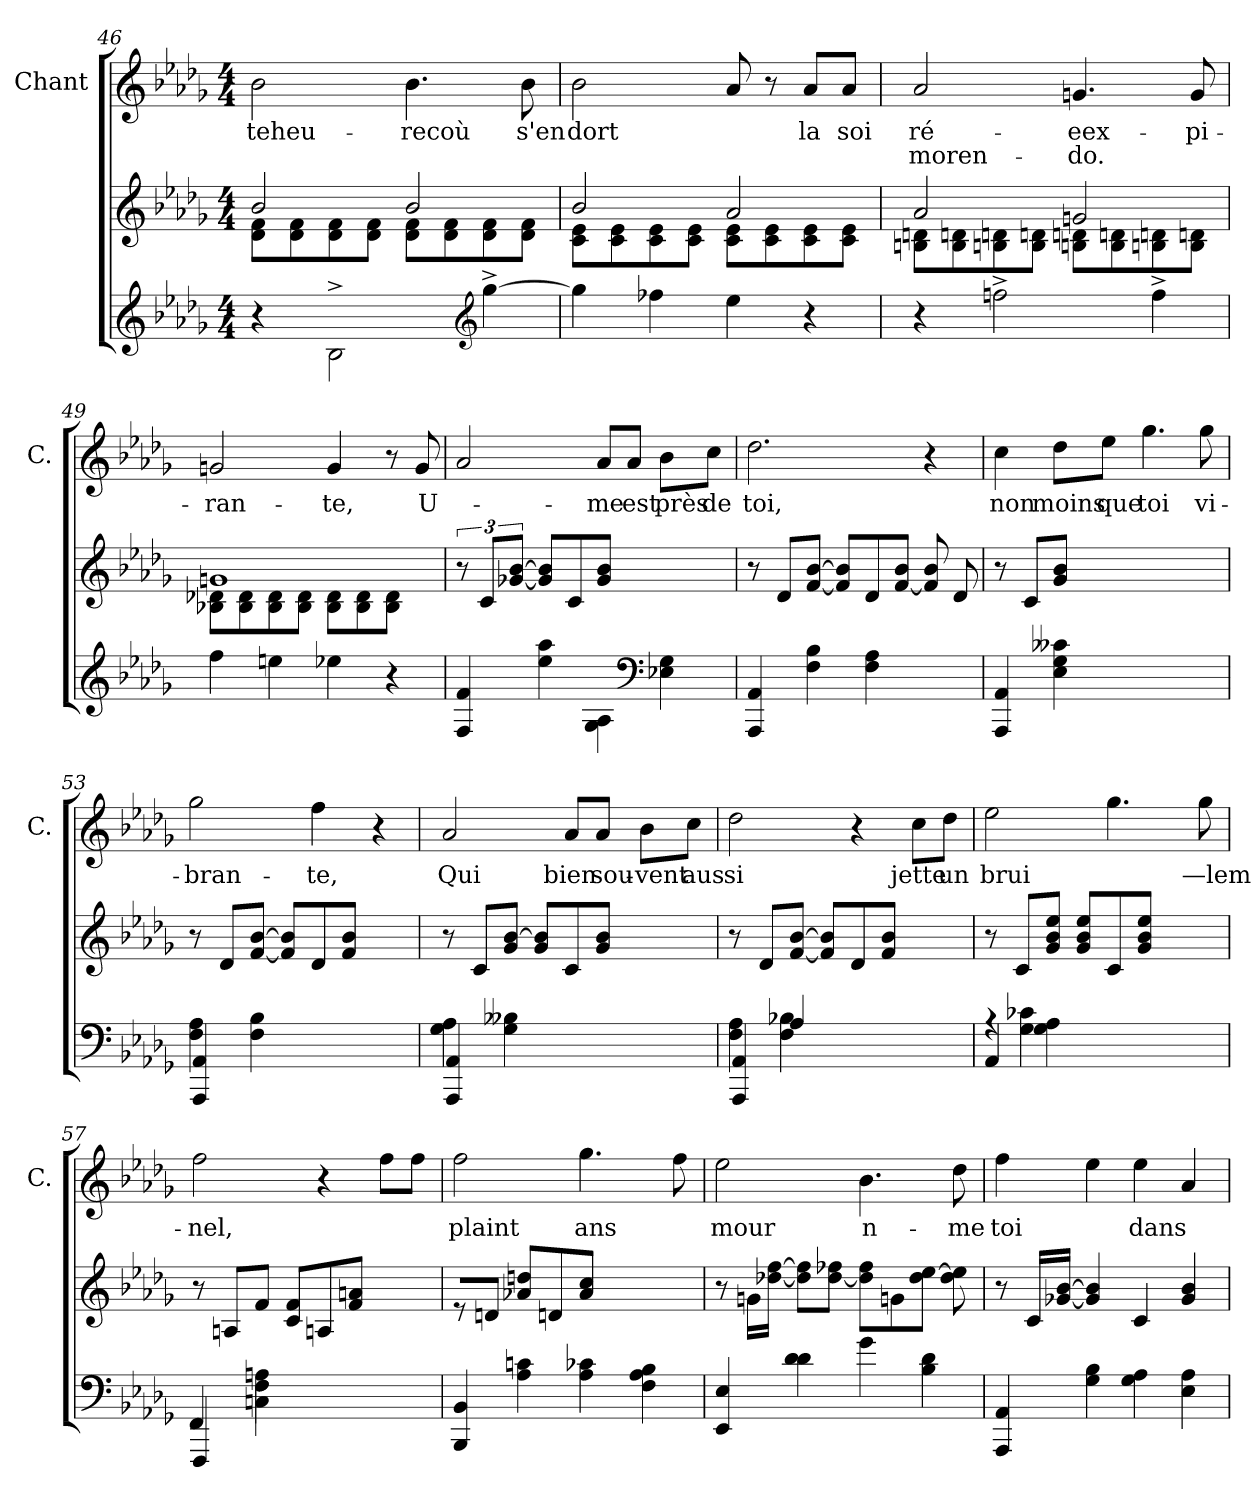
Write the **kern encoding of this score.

**kern	**kern	**kern	**text	**text
*part3	*part2	*part1	*part1	*part1
*staff3	*staff2	*staff1	*staff1	*staff1
*	*	*I"Chant	*	*
*	*	*I'C.	*	*
!!LO:LB:g=z
*clefG2	*clefG2	*clefG2	*	*
*k[b-e-a-d-g-]	*k[b-e-a-d-g-]	*k[b-e-a-d-g-]	*	*
*M4/4	*M4/4	*M4/4	*	*
=46	=46	=46	=46	=46
*	*^	*	*	*
4r	2b-i/	8fj\ 8d-j\L	2b-i\	teheu-	.
.	.	8fj\ 8d-j\	.	.	.
2B-^<Z\	.	8d-j\ 8fj\	.	.	.
.	.	8fj\ 8d-j\J	.	.	.
.	2b-i/	8fj\ 8d-j\L	4.b-i\	recoù	.
.	.	8fj\ 8d-j\	.	.	.
*clefG2	*	*	*	*	*
[4gg-^<Z\	.	8fj\ 8d-j\	.	.	.
.	.	8fj\ 8d-j\J	8b-i\	s'en	.
=47	=47	=47	=47	=47	=47
4gg-Z\]	2b-i/	8cj\ 8e-j\L	2b-i\	dort	.
.	.	8cj\ 8e-j\	.	.	.
4ff-XZ\	.	8e-j\ 8cj\	.	.	.
.	.	8e-j\ 8cj\J	.	.	.
4ee-Z\	2a-i/	8cj\ 8e-j\L	8a-i/	.	.
.	.	8e-j\ 8cj\	8r	.	.
4r	.	8e-j\ 8cj\	8a-i/L	la	.
.	.	8e-j\ 8cj\J	8a-i/J	soi	.
=48	=48	=48	=48	=48	=48
4r	2a-i/	8dnj\ 8Bnj\L	2a-i/	ré-	moren-
.	.	8dnj\ 8Bj\	.	.	.
2ffn^<Z\	.	8dnj\ 8Bnj\	.	.	.
.	.	8dnj\ 8Bj\J	.	.	.
.	2gni/	8dnj\ 8Bnj\L	4.gni/	eex-	do.
.	.	8dnj\ 8Bj\	.	.	.
4ff^<Z\	.	8dnj\ 8Bnj\	.	.	.
.	.	8dnj\ 8Bj\J	8gi/	pi-	.
=49	=49	=49	=49	=49	=49
4ffZ\	1gni/	8d-Xj\ 8B-Xj\L	2gni/	ran-	.
.	.	8B-j\ 8d-j\	.	.	.
4eenZ\	.	8d-j\ 8B-j\	.	.	.
.	.	8d-j\ 8B-j\J	.	.	.
4ee-XZ\	.	8B-j\ 8d-j\L	4gi/	te,	.
.	.	8B-j\ 8d-j\	.	.	.
4r	.	8B-j\ 8d-j\J	8r	.	.
.	.	8ryy	8gi/	U-	.
*	*v	*v	*	*	*
!!LO:LB:g=z
=50	=50	=50	=50	=50
4fZ/ 4FZ/	12r	2a-i/	.	.
.	12ci/L	.	.	.
.	[12g-Xi/ [12b-i/J	.	.	.
4ee-Z\ 4aa-Z\	8b-i]/ 8g-i]/L	.	.	.
.	8ci/	.	.	.
4G-Z\ 4A-Z\	8g-i/ 8b-i/J	8a-i/L	me	.
.	4.ryy	8a-i/J	est	.
*clefF4	*	*	*	*
4E-XZ\ 4G-Z\	.	8b-i\L	près	.
.	.	8cci\J	de	.
=51	=51	=51	=51	=51
4AA-Z/ 4AAA-Z/	8r	2.dd-i\	toi,	.
.	8d-i/L	.	.	.
4FZ\ 4B-Z\	[8b-i/ [8fi/J	.	.	.
.	8fi]/ 8b-i]/L	.	.	.
4A-Z\ 4FZ\	8d-i/	.	.	.
.	8b-i/ [8fi/J	.	.	.
4ryy	8b-i/ 8fi]/	4r	.	.
.	8d-i/	.	.	.
=52	=52	=52	=52	=52
4AA-Z/ 4AAA-Z/	8r	4cci\	non	.
.	8ci/L	.	.	.
4c--XZ\ 4G-Z\ 4E-Z\	8b-i/ 8g-i/J	8dd-i\L	moins	.
.	2ryy	8ee-i\J	que	.
2ryy	.	4.gg-i\	toi	.
.	8ryy	8gg-i\	vi-	.
!!LO:LB:g=z
=53	=53	=53	=53	=53
*^	*	*	*	*
4A-j\ 4Fj\	4AA-Z/ 4AAA-Z/	8r	2gg-i\	bran-	.
.	.	8d-i/L	.	.	.
2.ryy	4FZ\ 4B-Z\	[8b-i/ [8fi/J	.	.	.
.	.	8fi]/ 8b-i]/L	.	.	.
.	2ryy	8d-i/	4ffi\	te,	.
.	.	8b-i/ 8fi/J	.	.	.
.	.	4ryy	4r	.	.
=54	=54	=54	=54	=54	=54
4G-j\ 4A-j\	4AA-Z/ 4AAA-Z/	8r	2a-i/	Qui	.
.	.	8ci/L	.	.	.
2.ryy	4G-Z\ 4B--XZ\	8g-i/ [8b-i/J	.	.	.
.	.	8g-i/ 8b-i]/L	.	.	.
.	2ryy	8ci/	8a-i/L	bien	.
.	.	8g-i/ 8b-i/J	8a-i/J	sou-	.
.	.	4ryy	8b-i\L	vent	.
.	.	.	8cci\J	aus	.
=55	=55	=55	=55	=55	=55
4A-j\ 4Fj\	4AA-Z/ 4AAA-Z/	8r	2dd-i\	si	.
.	.	8d-i/L	.	.	.
4A-j/	4FZ\ 4B-XZ\	[8fi/ [8b-i/J	.	.	.
.	.	8b-i]/ 8fi]/L	.	.	.
2ryy	2ryy	8d-i/	4r	.	.
.	.	8b-i/ 8fi/J	.	.	.
.	.	4ryy	8cci\L	jette	.
.	.	.	8dd-i\J	un	.
!!LO:LB:g=z
=56	=56	=56	=56	=56	=56
4r	4AA-Z/	8r	2ee-i\	brui	.
.	.	8ci/L	.	.	.
4G-j\ 4A-j\	4G-Z\ 4c-XZ\	8g-i/ 8b-i/ 8ee-i/J	.	.	.
.	.	8ee-i/ 8b-i/ 8g-i/L	.	.	.
2ryy	2ryy	8ci/	4.gg-i\	.	.
.	.	8ee-i/ 8b-i/ 8g-i/J	.	.	.
.	.	4ryy	.	.	.
.	.	.	8gg-i\	—lem-	.
=57	=57	=57	=57	=57	=57
4FFFj/	4FFZ/	8r	2ffi\	nel,	.
.	.	8Ani/L	.	.	.
4Anj\ 4Fj\	4FZ\ 4CnZ\	8fi/J	.	.	.
.	.	8ci/ 8fi/L	.	.	.
2ryy	2ryy	8Ani/	4r	.	.
.	.	8fi/ 8ani/J	.	.	.
.	.	4ryy	8ffi\L	.	.
.	.	.	8ffi\J	.	.
*v	*v	*	*	*	*
=58	=58	=58	=58	=58
4BB-Z/ 4BBB-Z/	8r	2ffi\	plaint	.
.	8dni/J	.	.	.
4cnZ\ 4A-Z\	8ddni/ 8a-Xi/L	.	.	.
.	8dni/	.	.	.
4c-XZ\ 4A-Z\	8a-i/ 8cci/J	4.gg-i\	ans	.
.	4.ryy	.	.	.
4FZ\ 4A-Z\ 4B-Z\	.	.	.	.
.	.	8ffi\	.	.
!!LO:PB:g=z
=59	=59	=59	=59	=59
4E-Z/ 4EE-Z/	8r	2ee-i\	mour	.
.	16gni\LL	.	.	.
.	[16ffi\ [16dd-Xi\JJ	.	.	.
4d-Z\ 4d-Z\	8dd-i]\ 8ffi]\L	.	.	.
.	8ff-Xi\ [8dd-i\J	.	.	.
4g-Z\	8ff-i\ 8dd-i]\L	4.b-i\	n-	.
.	8gni\	.	.	.
4d-Z\ 4B-Z\	8dd-i\ [8ee-i\J	.	.	.
.	8dd-i\ 8ee-i]\	8dd-i\	me	.
=60	=60	=60	=60	=60
4AA-Z/ 4AAA-Z/	8r	4ffi\	toi	.
.	16ci/LL	.	.	.
.	[16b-i/ [16g-Xi/JJ	.	.	.
4G-Z\ 4B-Z\	4g-i]/ 4b-i]/	4ee-i\	.	.
4G-Z\ 4A-Z\	4ci/	4ee-i\	dans	.
4E-Z\ 4A-Z\	4g-i/ 4b-i/	4a-i/	.	.
=	=	=	=	=
*-	*-	*-	*-	*-
